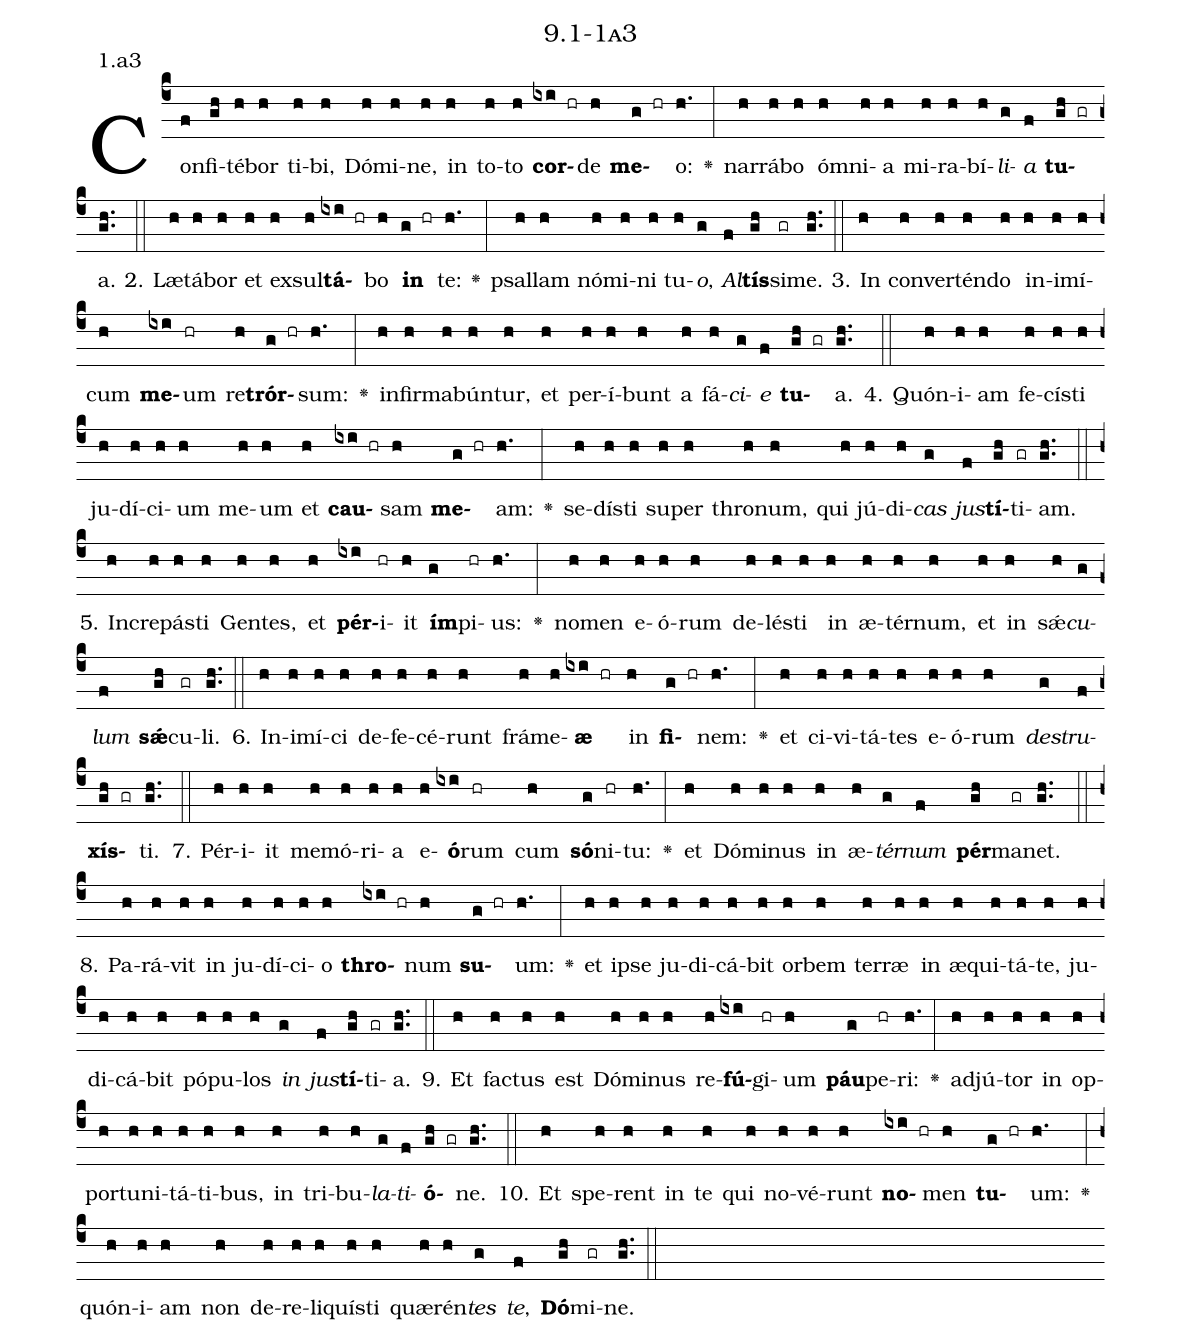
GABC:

name: 9.1-1a3;
annotation: 1.a3;
%%
(c4)Con(f)fi(gh)té(h)bor(h) ti(h)bi,(h) Dó(h)mi(h)ne,(h) in(h) to(h)to(h) <b>cor</b>(ixi hr)de(h) <b>me</b>(g hr)o:(h.) <v>\greheightstar</v>(:) nar(h)rá(h)bo(h) óm(h)ni(h)a(h) mi(h)ra(h)bí(h)<i>li</i>(g)<i>a</i>(f) <b>tu</b>(gh gr)a.(gh..) (::)
2. Læ(h)tá(h)bor(h) et(h) ex(h)sul(h)<b>tá</b>(ixi hr)bo(h) <b>in</b>(g hr) te:(h.) <v>\greheightstar</v>(:) psal(h)lam(h) nó(h)mi(h)ni(h) tu(h)<i>o</i>,(g) <i>Al</i>(f)<b>tís</b>(gh)si(gr)me.(gh..) (::)
3. In(h) con(h)ver(h)tén(h)do(h) in(h)i(h)mí(h)cum(h) <b>me</b>(ixi)um(hr) re(h)<b>trór</b>(g hr)sum:(h.) <v>\greheightstar</v>(:) in(h)fir(h)ma(h)bún(h)tur,(h) et(h) per(h)í(h)bunt(h) a(h) fá(h)<i>ci</i>(g)<i>e</i>(f) <b>tu</b>(gh gr)a.(gh..) (::)
4. Quón(h)i(h)am(h) fe(h)cís(h)ti(h) ju(h)dí(h)ci(h)um(h) me(h)um(h) et(h) <b>cau</b>(ixi hr)sam(h) <b>me</b>(g hr)am:(h.) <v>\greheightstar</v>(:) se(h)dís(h)ti(h) su(h)per(h) thro(h)num,(h) qui(h) jú(h)di(h)<i>cas</i>(g) <i>jus</i>(f)<b>tí</b>(gh)ti(gr)am.(gh..) (::)
5. In(h)cre(h)pás(h)ti(h) Gen(h)tes,(h) et(h) <b>pér</b>(ixi)i(hr)it(h) <b>ím</b>(g)pi(hr)us:(h.) <v>\greheightstar</v>(:) no(h)men(h) e(h)ó(h)rum(h) de(h)lés(h)ti(h) in(h) æ(h)tér(h)num,(h) et(h) in(h) sǽ(h)<i>cu</i>(g)<i>lum</i>(f) <b>sǽ</b>(gh)cu(gr)li.(gh..) (::)
6. In(h)i(h)mí(h)ci(h) de(h)fe(h)cé(h)runt(h) frá(h)me(h)<b>æ</b>(ixi hr) in(h) <b>fi</b>(g hr)nem:(h.) <v>\greheightstar</v>(:) et(h) ci(h)vi(h)tá(h)tes(h) e(h)ó(h)rum(h) <i>de</i>(g)<i>stru</i>(f)<b>xís</b>(gh gr)ti.(gh..) (::)
7. Pér(h)i(h)it(h) me(h)mó(h)ri(h)a(h) e(h)<b>ó</b>(ixi)rum(hr) cum(h) <b>só</b>(g)ni(hr)tu:(h.) <v>\greheightstar</v>(:) et(h) Dó(h)mi(h)nus(h) in(h) æ(h)<i>tér</i>(g)<i>num</i>(f) <b>pér</b>(gh)ma(gr)net.(gh..) (::)
8. Pa(h)rá(h)vit(h) in(h) ju(h)dí(h)ci(h)o(h) <b>thro</b>(ixi hr)num(h) <b>su</b>(g hr)um:(h.) <v>\greheightstar</v>(:) et(h) ip(h)se(h) ju(h)di(h)cá(h)bit(h) or(h)bem(h) ter(h)ræ(h) in(h) æ(h)qui(h)tá(h)te,(h) ju(h)di(h)cá(h)bit(h) pó(h)pu(h)los(h) <i>in</i>(g) <i>jus</i>(f)<b>tí</b>(gh)ti(gr)a.(gh..) (::)
9. Et(h) fac(h)tus(h) est(h) Dó(h)mi(h)nus(h) re(h)<b>fú</b>(ixi)gi(hr)um(h) <b>páu</b>(g)pe(hr)ri:(h.) <v>\greheightstar</v>(:) ad(h)jú(h)tor(h) in(h) op(h)por(h)tu(h)ni(h)tá(h)ti(h)bus,(h) in(h) tri(h)bu(h)<i>la</i>(g)<i>ti</i>(f)<b>ó</b>(gh gr)ne.(gh..) (::)
10. Et(h) spe(h)rent(h) in(h) te(h) qui(h) no(h)vé(h)runt(h) <b>no</b>(ixi hr)men(h) <b>tu</b>(g hr)um:(h.) <v>\greheightstar</v>(:) quón(h)i(h)am(h) non(h) de(h)re(h)li(h)quís(h)ti(h) quæ(h)rén(h)<i>tes</i>(g) <i>te</i>,(f) <b>Dó</b>(gh)mi(gr)ne.(gh..) (::)
